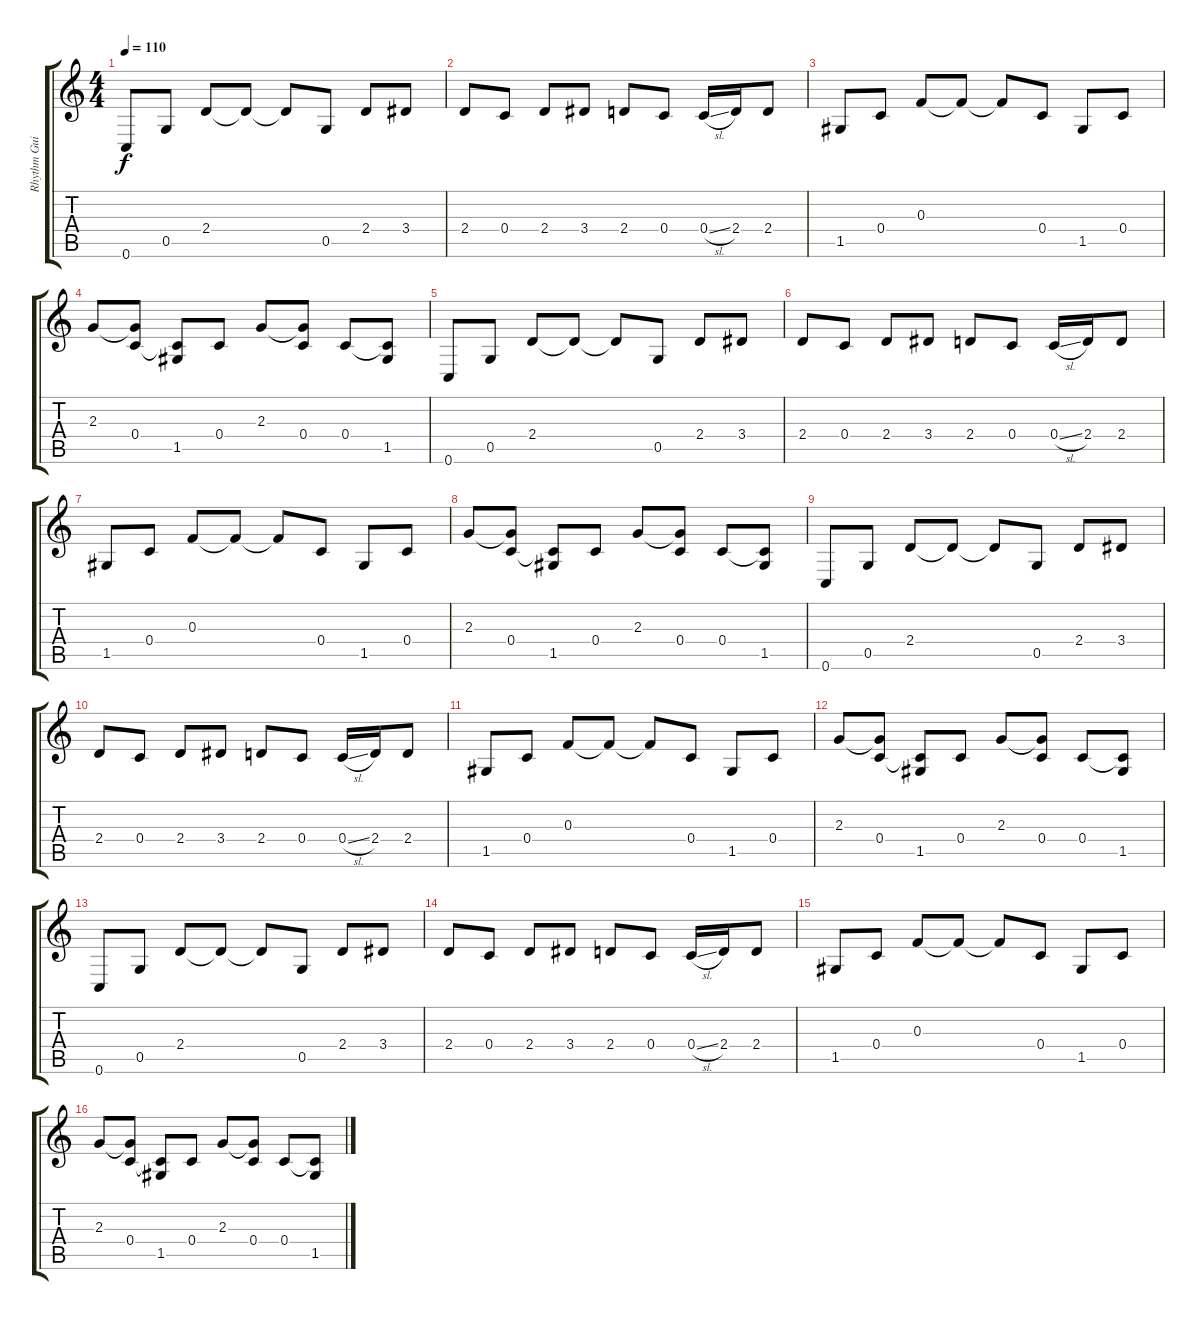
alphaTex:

\track ("Rhythm Guitar 1" "Rhythm Gui") {instrument overdrivenguitar}
\staff {score tabs}
\tuning (D4 A3 F3 C3 G2 C2) {hide}
\ts (4 4)
\tempo 110
\clef g2
\ks c
0.6.8{dy f} 0.5.8 2.4.8 2.4{t}.8 2.4{t}.8 0.5.8 2.4.8 3.4.8 |
2.4.8 0.4.8 2.4.8 3.4.8 2.4.8 0.4.8 0.4{sl}.16 2.4.16 2.4.8 |
1.5.8 0.4.8 0.3.8 0.3{t}.8 0.3{t}.8 0.4.8 1.5.8 0.4.8 |
2.3.8 (2.3{t} 0.4).8 (0.4{t} 1.5).8 0.4.8 2.3.8 (2.3{t} 0.4).8 0.4.8 (0.4{t} 1.5).8 |
0.6.8 0.5.8 2.4.8 2.4{t}.8 2.4{t}.8 0.5.8 2.4.8 3.4.8 |
2.4.8 0.4.8 2.4.8 3.4.8 2.4.8 0.4.8 0.4{sl}.16 2.4.16 2.4.8 |
1.5.8 0.4.8 0.3.8 0.3{t}.8 0.3{t}.8 0.4.8 1.5.8 0.4.8 |
2.3.8 (2.3{t} 0.4).8 (0.4{t} 1.5).8 0.4.8 2.3.8 (2.3{t} 0.4).8 0.4.8 (0.4{t} 1.5).8 |
0.6.8 0.5.8 2.4.8 2.4{t}.8 2.4{t}.8 0.5.8 2.4.8 3.4.8 |
2.4.8 0.4.8 2.4.8 3.4.8 2.4.8 0.4.8 0.4{sl}.16 2.4.16 2.4.8 |
1.5.8 0.4.8 0.3.8 0.3{t}.8 0.3{t}.8 0.4.8 1.5.8 0.4.8 |
2.3.8 (2.3{t} 0.4).8 (0.4{t} 1.5).8 0.4.8 2.3.8 (2.3{t} 0.4).8 0.4.8 (0.4{t} 1.5).8 |
0.6.8 0.5.8 2.4.8 2.4{t}.8 2.4{t}.8 0.5.8 2.4.8 3.4.8 |
2.4.8 0.4.8 2.4.8 3.4.8 2.4.8 0.4.8 0.4{sl}.16 2.4.16 2.4.8 |
1.5.8 0.4.8 0.3.8 0.3{t}.8 0.3{t}.8 0.4.8 1.5.8 0.4.8 |
2.3.8 (2.3{t} 0.4).8 (0.4{t} 1.5).8 0.4.8 2.3.8 (2.3{t} 0.4).8 0.4.8 (0.4{t} 1.5).8
